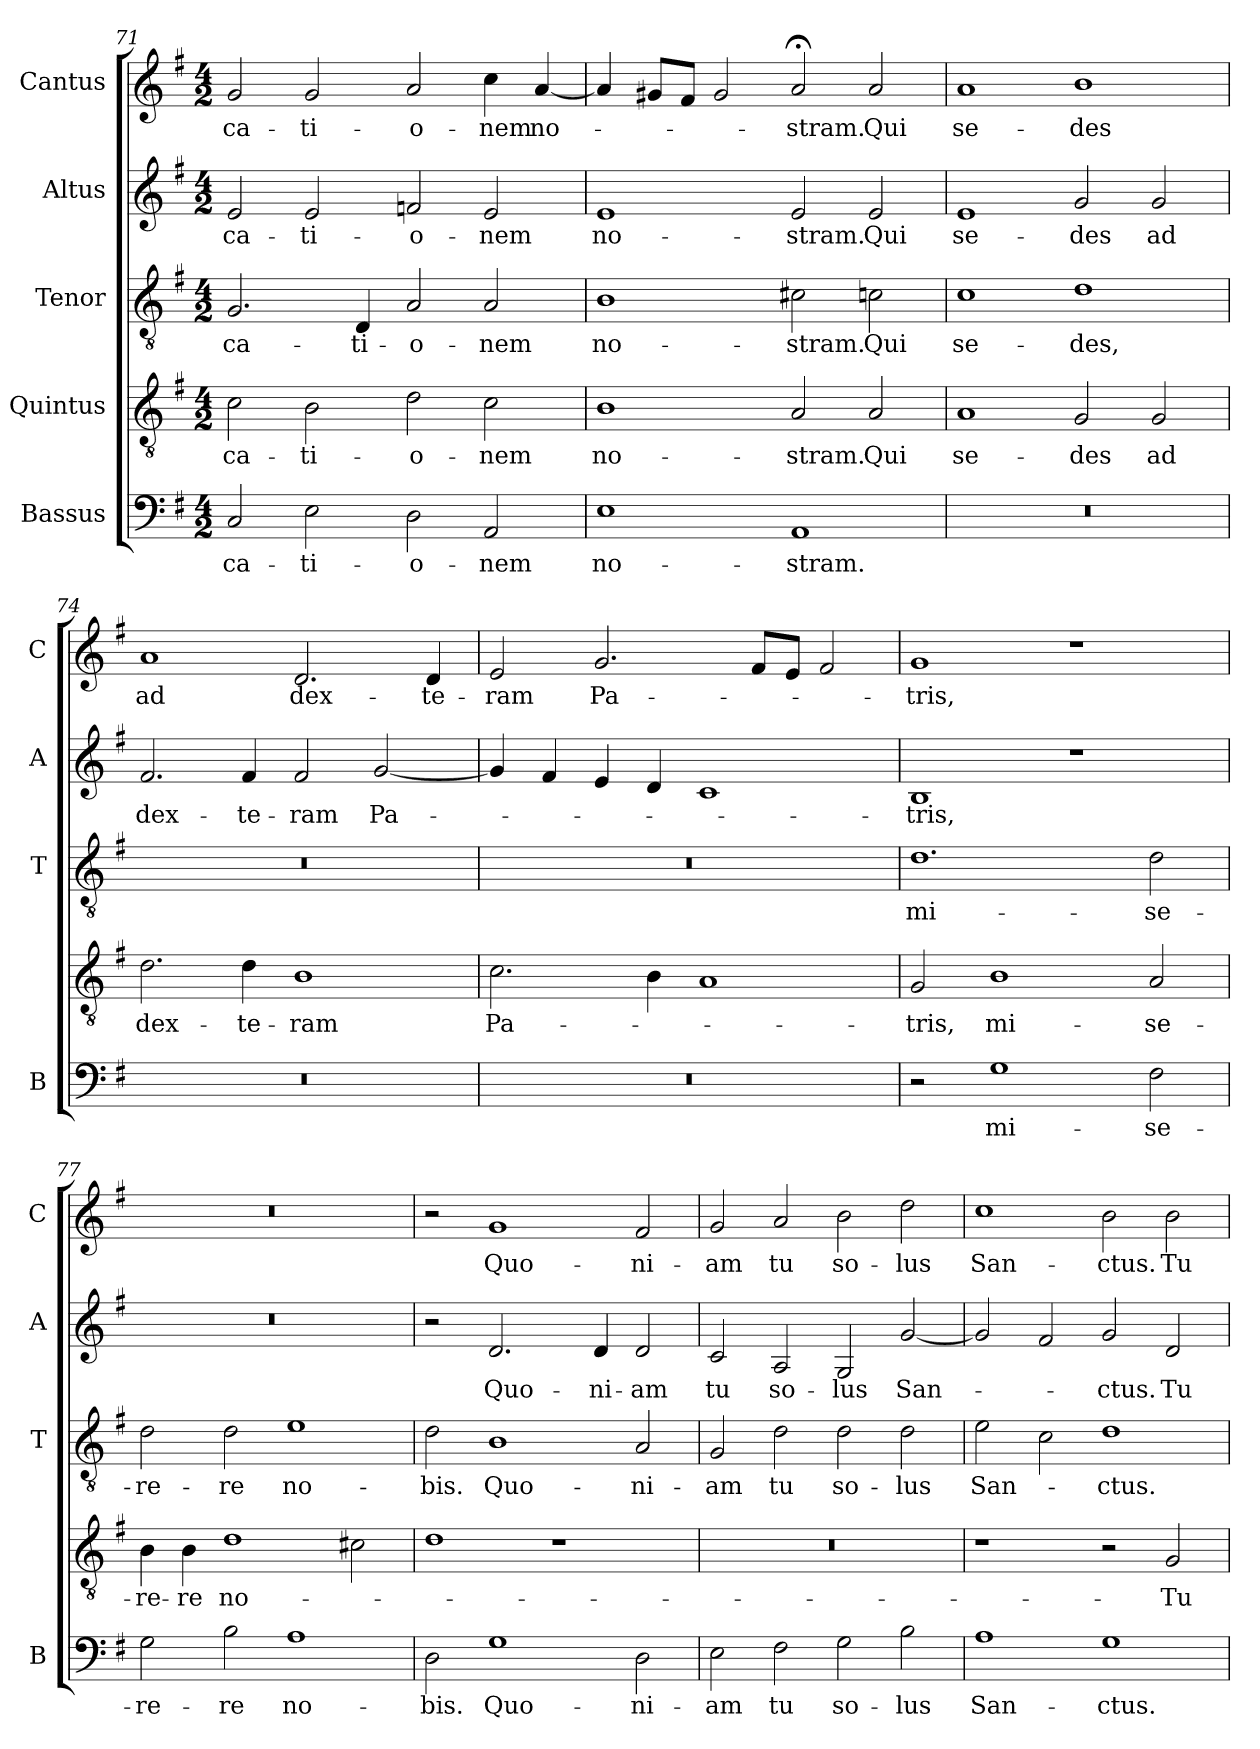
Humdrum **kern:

**kern	**text	**kern	**text	**kern	**text	**kern	**text	**kern	**text
*part5	*part5	*part4	*part4	*part3	*part3	*part2	*part2	*part1	*part1
*staff5	*staff5	*staff4	*staff4	*staff3	*staff3	*staff2	*staff2	*staff1	*staff1
*I"Bassus	*	*I"Quintus	*	*I"Tenor	*	*I"Altus	*	*I"Cantus	*
*I'B	*	*	*	*I'T	*	*I'A	*	*I'C	*
*clefF4	*	*clefGv2	*	*clefGv2	*	*clefG2	*	*clefG2	*
*k[f#]	*	*k[f#]	*	*k[f#]	*	*k[f#]	*	*k[f#]	*
*G:	*	*G:	*	*G:	*	*G:	*	*G:	*
*M4/2	*	*M4/2	*	*M4/2	*	*M4/2	*	*M4/2	*
=71	=71	=71	=71	=71	=71	=71	=71	=71	=71
!	!LO:LY:b	!	!LO:LY:b	!	!LO:LY:b	!	!LO:LY:b	!	!LO:LY:b
2C/	-ca-	2c\	-ca-	2.G/	-ca-	2e/	-ca-	2g/	-ca-
!	!LO:LY:b	!	!LO:LY:b	!	!	!	!LO:LY:b	!	!LO:LY:b
2E\	-ti-	2B\	-ti-	.	.	2e/	-ti-	2g/	-ti-
!	!	!	!	!	!LO:LY:b	!	!	!	!
.	.	.	.	4D/	-ti-	.	.	.	.
!	!LO:LY:b	!	!LO:LY:b	!	!LO:LY:b	!	!LO:LY:b	!	!LO:LY:b
2D\	-o-	2d\	-o-	2A/	-o-	2fn/	-o-	2a/	-o-
!	!LO:LY:b	!	!LO:LY:b	!	!LO:LY:b	!	!LO:LY:b	!	!LO:LY:b
2AA/	-nem	2c\	-nem	2A/	-nem	2e/	-nem	4cc\	-nem
!	!	!	!	!	!	!	!	!	!LO:LY:b
.	.	.	.	.	.	.	.	[4a/	no-
=72	=72	=72	=72	=72	=72	=72	=72	=72	=72
!	!LO:LY:b	!	!LO:LY:b	!	!LO:LY:b	!	!LO:LY:b	!	!
1E	no-	1B	no-	1B	no-	1e	no-	4a/]	.
.	.	.	.	.	.	.	.	8g#X/L	.
.	.	.	.	.	.	.	.	8f#/J	.
.	.	.	.	.	.	.	.	2g#/	.
!	!LO:LY:b	!	!LO:LY:b	!	!LO:LY:b	!	!LO:LY:b	!	!LO:LY:b
1AA	-stram.	2A/	-stram.	2c#X\	-stram.	2e/	-stram.	2a;</	-stram.
!	!	!	!LO:LY:b	!	!LO:LY:b	!	!LO:LY:b	!	!LO:LY:b
.	.	2A/	Qui	2cn\	Qui	2e/	Qui	2a/	Qui
=73	=73	=73	=73	=73	=73	=73	=73	=73	=73
!	!	!	!LO:LY:b	!	!LO:LY:b	!	!LO:LY:b	!	!LO:LY:b
0r	.	1A	se-	1c	se-	1e	se-	1a	se-
!	!	!	!LO:LY:b	!	!LO:LY:b	!	!LO:LY:b	!	!LO:LY:b
.	.	2G/	-des	1d	-des,	2g/	-des	1b	-des
!	!	!	!LO:LY:b	!	!	!	!LO:LY:b	!	!
.	.	2G/	ad	.	.	2g/	ad	.	.
=74	=74	=74	=74	=74	=74	=74	=74	=74	=74
!	!	!	!LO:LY:b	!	!	!	!LO:LY:b	!	!LO:LY:b
0r	.	2.d\	dex-	0r	.	2.f#/	dex-	1a	ad
!	!	!	!LO:LY:b	!	!	!	!LO:LY:b	!	!
.	.	4d\	-te-	.	.	4f#/	-te-	.	.
!	!	!	!LO:LY:b	!	!	!	!LO:LY:b	!	!LO:LY:b
.	.	1B	-ram	.	.	2f#/	-ram	2.d/	dex-
!	!	!	!	!	!	!	!LO:LY:b	!	!
.	.	.	.	.	.	[2g/	Pa-	.	.
!	!	!	!	!	!	!	!	!	!LO:LY:b
.	.	.	.	.	.	.	.	4d/	-te-
!!LO:LB:g=z
=75	=75	=75	=75	=75	=75	=75	=75	=75	=75
!	!	!	!LO:LY:b	!	!	!	!	!	!LO:LY:b
0r	.	2.c\	Pa-	0r	.	4g/]	.	2e/	-ram
.	.	.	.	.	.	4f#/	.	.	.
!	!	!	!	!	!	!	!	!	!LO:LY:b
.	.	.	.	.	.	4e/	.	2.g/	Pa-
.	.	4B\	.	.	.	4d/	.	.	.
.	.	1A	.	.	.	1c	.	.	.
.	.	.	.	.	.	.	.	8f#/L	.
.	.	.	.	.	.	.	.	8e/J	.
.	.	.	.	.	.	.	.	2f#/	.
=76	=76	=76	=76	=76	=76	=76	=76	=76	=76
!	!	!	!LO:LY:b	!	!LO:LY:b	!	!LO:LY:b	!	!LO:LY:b
2r	.	2G/	-tris,	1.d	mi-	1B	-tris,	1g	-tris,
!	!LO:LY:b	!	!LO:LY:b	!	!	!	!	!	!
1G	mi-	1B	mi-	.	.	.	.	.	.
.	.	.	.	.	.	1r	.	1r	.
!	!LO:LY:b	!	!LO:LY:b	!	!LO:LY:b	!	!	!	!
2F#\	-se-	2A/	-se-	2d\	-se-	.	.	.	.
=77	=77	=77	=77	=77	=77	=77	=77	=77	=77
!	!LO:LY:b	!	!LO:LY:b	!	!LO:LY:b	!	!	!	!
2G\	-re-	4B\	-re-	2d\	-re-	0r	.	0r	.
!	!	!	!LO:LY:b	!	!	!	!	!	!
.	.	4B\	-re	.	.	.	.	.	.
!	!LO:LY:b	!	!LO:LY:b	!	!LO:LY:b	!	!	!	!
2B\	-re	1d	no-	2d\	-re	.	.	.	.
!	!LO:LY:b	!	!	!	!LO:LY:b	!	!	!	!
1A	no-	.	.	1e	no-	.	.	.	.
.	.	2c#X\	.	.	.	.	.	.	.
=78	=78	=78	=78	=78	=78	=78	=78	=78	=78
!	!LO:LY:b	!	!	!	!LO:LY:b	!	!	!	!
2D\	-bis.	1d	.	2d\	-bis.	2r	.	2r	.
!	!LO:LY:b	!	!	!	!LO:LY:b	!	!LO:LY:b	!	!LO:LY:b
1G	Quo-	.	.	1B	Quo-	2.d/	Quo-	1g	Quo-
.	.	1r	.	.	.	.	.	.	.
!	!	!	!	!	!	!	!LO:LY:b	!	!
.	.	.	.	.	.	4d/	-ni-	.	.
!	!LO:LY:b	!	!	!	!LO:LY:b	!	!LO:LY:b	!	!LO:LY:b
2D\	-ni-	.	.	2A/	-ni-	2d/	-am	2f#/	-ni-
=79	=79	=79	=79	=79	=79	=79	=79	=79	=79
!	!LO:LY:b	!	!	!	!LO:LY:b	!	!LO:LY:b	!	!LO:LY:b
2E\	-am	0r	.	2G/	-am	2c/	tu	2g/	-am
!	!LO:LY:b	!	!	!	!LO:LY:b	!	!LO:LY:b	!	!LO:LY:b
2F#\	tu	.	.	2d\	tu	2A/	so-	2a/	tu
!	!LO:LY:b	!	!	!	!LO:LY:b	!	!LO:LY:b	!	!LO:LY:b
2G\	so-	.	.	2d\	so-	2G/	-lus	2b\	so-
!	!LO:LY:b	!	!	!	!LO:LY:b	!	!LO:LY:b	!	!LO:LY:b
2B\	-lus	.	.	2d\	-lus	[2g/	San-	2dd\	-lus
!!LO:PB:g=z
=80	=80	=80	=80	=80	=80	=80	=80	=80	=80
!	!LO:LY:b	!	!	!	!LO:LY:b	!	!	!	!LO:LY:b
1A	San-	1r	.	2e\	San-	2g/]	.	1cc	San-
.	.	.	.	2c\	.	2f#/	.	.	.
!	!LO:LY:b	!	!	!	!LO:LY:b	!	!LO:LY:b	!	!LO:LY:b
1G	-ctus.	2r	.	1d	-ctus.	2g/	-ctus.	2b\	-ctus.
!	!	!	!LO:LY:b	!	!	!	!LO:LY:b	!	!LO:LY:b
.	.	2G/	-Tu	.	.	2d/	Tu	2b\	Tu
=	=	=	=	=	=	=	=	=	=
*-	*-	*-	*-	*-	*-	*-	*-	*-	*-
